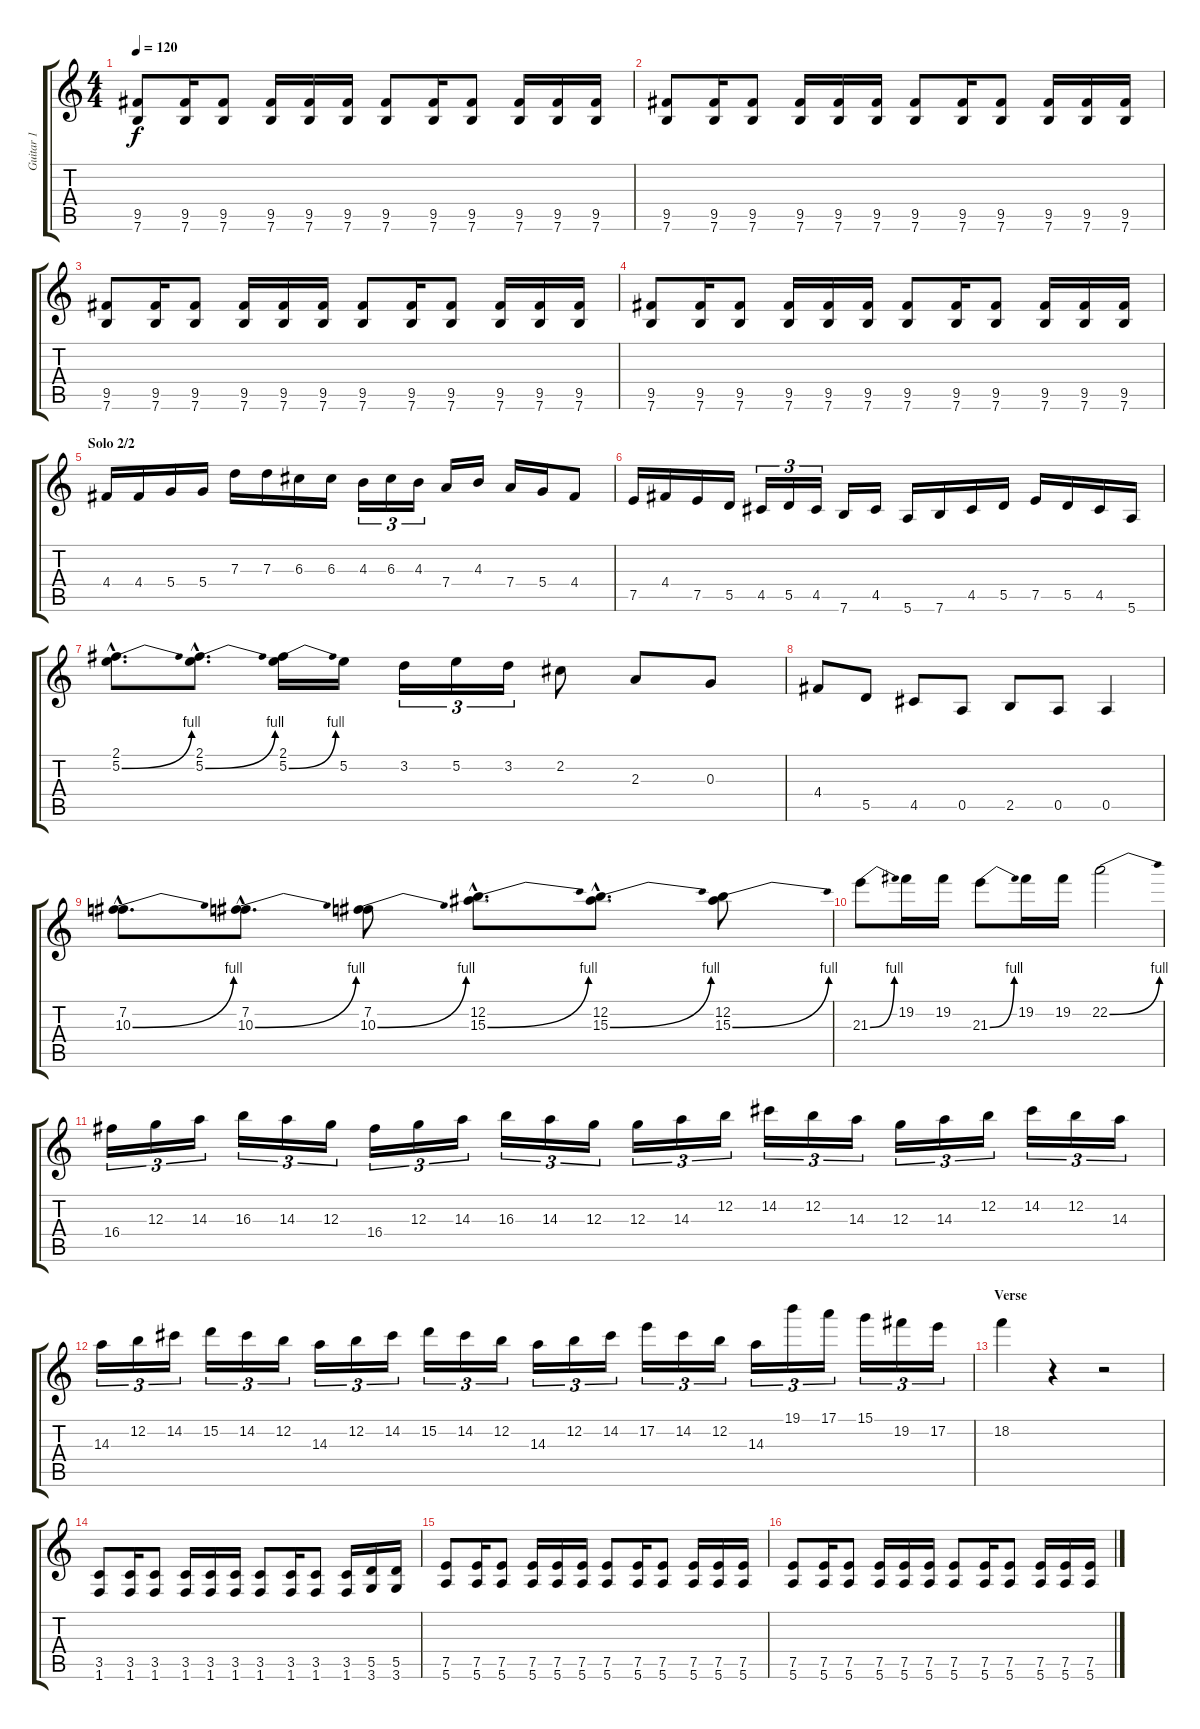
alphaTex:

\track ("Guitar 1" "Guitar 1") {instrument distortionguitar}
\staff {score tabs}
\tuning (E4 B3 G3 D3 A2 E2) {hide}
\ts (4 4)
\tempo 120
\clef g2
\ks c
(9.5 7.6).8{dy f} (9.5 7.6).16 (9.5 7.6).8 (9.5 7.6).16 (9.5 7.6).16 (9.5 7.6).16 (9.5 7.6).8 (9.5 7.6).16 (9.5 7.6).8 (9.5 7.6).16 (9.5 7.6).16 (9.5 7.6).16 |
(9.5 7.6).8 (9.5 7.6).16 (9.5 7.6).8 (9.5 7.6).16 (9.5 7.6).16 (9.5 7.6).16 (9.5 7.6).8 (9.5 7.6).16 (9.5 7.6).8 (9.5 7.6).16 (9.5 7.6).16 (9.5 7.6).16 |
(9.5 7.6).8 (9.5 7.6).16 (9.5 7.6).8 (9.5 7.6).16 (9.5 7.6).16 (9.5 7.6).16 (9.5 7.6).8 (9.5 7.6).16 (9.5 7.6).8 (9.5 7.6).16 (9.5 7.6).16 (9.5 7.6).16 |
(9.5 7.6).8 (9.5 7.6).16 (9.5 7.6).8 (9.5 7.6).16 (9.5 7.6).16 (9.5 7.6).16 (9.5 7.6).8 (9.5 7.6).16 (9.5 7.6).8 (9.5 7.6).16 (9.5 7.6).16 (9.5 7.6).16 |
\section ("" "Solo 2/2")
4.4.16 4.4.16 5.4.16 5.4.16 7.3.16 7.3.16 6.3.16 6.3.16 4.3.16{tu (3 2)} 6.3.16{tu (3 2)} 4.3.16{tu (3 2)} 7.4.16 4.3.16 7.4.16 5.4.16 4.4.8 |
7.5.16 4.4.16 7.5.16 5.5.16 4.5.16{tu (3 2)} 5.5.16{tu (3 2)} 4.5.16{tu (3 2)} 7.6.16 4.5.16 5.6.16 7.6.16 4.5.16 5.5.16 7.5.16 5.5.16 4.5.16 5.6.16 |
(2.1{hac} 5.2{be (bend 0 0 60 4) hac}).8{d} (2.1{hac} 5.2{be (bend 0 0 60 4) hac}).8{d} (2.1 5.2{be (bend 0 0 60 4)}).16 5.2.16 3.2.16{tu (3 2)} 5.2.16{tu (3 2)} 3.2.16{tu (3 2)} 2.2.8 2.3.8 0.3.8 |
4.4.8 5.5.8 4.5.8 0.5.8 2.5.8 0.5.8 0.5.4 |
(7.2{hac} 10.3{be (bend 0 0 60 4) hac}).8{d} (7.2{hac} 10.3{be (bend 0 0 60 4) hac}).8{d} (7.2 10.3{be (bend 0 0 60 4)}).8 (12.2{hac} 15.3{be (bend 0 0 60 4) hac}).8{d} (12.2{hac} 15.3{be (bend 0 0 60 4) hac}).8{d} (12.2 15.3{be (bend 0 0 60 4)}).8 |
21.3{be (bend 0 0 60 4)}.8 19.2.16 19.2.16 21.3{be (bend 0 0 60 4)}.8 19.2.16 19.2.16 22.2{be (bend 0 0 60 4)}.2 |
16.4.16{tu (3 2)} 12.3.16{tu (3 2)} 14.3.16{tu (3 2)} 16.3.16{tu (3 2)} 14.3.16{tu (3 2)} 12.3.16{tu (3 2)} 16.4.16{tu (3 2)} 12.3.16{tu (3 2)} 14.3.16{tu (3 2)} 16.3.16{tu (3 2)} 14.3.16{tu (3 2)} 12.3.16{tu (3 2)} 12.3.16{tu (3 2)} 14.3.16{tu (3 2)} 12.2.16{tu (3 2)} 14.2.16{tu (3 2)} 12.2.16{tu (3 2)} 14.3.16{tu (3 2)} 12.3.16{tu (3 2)} 14.3.16{tu (3 2)} 12.2.16{tu (3 2)} 14.2.16{tu (3 2)} 12.2.16{tu (3 2)} 14.3.16{tu (3 2)} |
14.3.16{tu (3 2)} 12.2.16{tu (3 2)} 14.2.16{tu (3 2)} 15.2.16{tu (3 2)} 14.2.16{tu (3 2)} 12.2.16{tu (3 2)} 14.3.16{tu (3 2)} 12.2.16{tu (3 2)} 14.2.16{tu (3 2)} 15.2.16{tu (3 2)} 14.2.16{tu (3 2)} 12.2.16{tu (3 2)} 14.3.16{tu (3 2)} 12.2.16{tu (3 2)} 14.2.16{tu (3 2)} 17.2.16{tu (3 2)} 14.2.16{tu (3 2)} 12.2.16{tu (3 2)} 14.3.16{tu (3 2)} 19.1.16{tu (3 2)} 17.1.16{tu (3 2)} 15.1.16{tu (3 2)} 19.2.16{tu (3 2)} 17.2.16{tu (3 2)} |
\section ("" "Verse")
18.2.4 r.4 r.2 |
(3.5 1.6).8 (3.5 1.6).16 (3.5 1.6).8 (3.5 1.6).16 (3.5 1.6).16 (3.5 1.6).16 (3.5 1.6).8 (3.5 1.6).16 (3.5 1.6).8 (3.5 1.6).16 (5.5 3.6).16 (5.5 3.6).16 |
(7.5 5.6).8 (7.5 5.6).16 (7.5 5.6).8 (7.5 5.6).16 (7.5 5.6).16 (7.5 5.6).16 (7.5 5.6).8 (7.5 5.6).16 (7.5 5.6).8 (7.5 5.6).16 (7.5 5.6).16 (7.5 5.6).16 |
(7.5 5.6).8 (7.5 5.6).16 (7.5 5.6).8 (7.5 5.6).16 (7.5 5.6).16 (7.5 5.6).16 (7.5 5.6).8 (7.5 5.6).16 (7.5 5.6).8 (7.5 5.6).16 (7.5 5.6).16 (7.5 5.6).16
